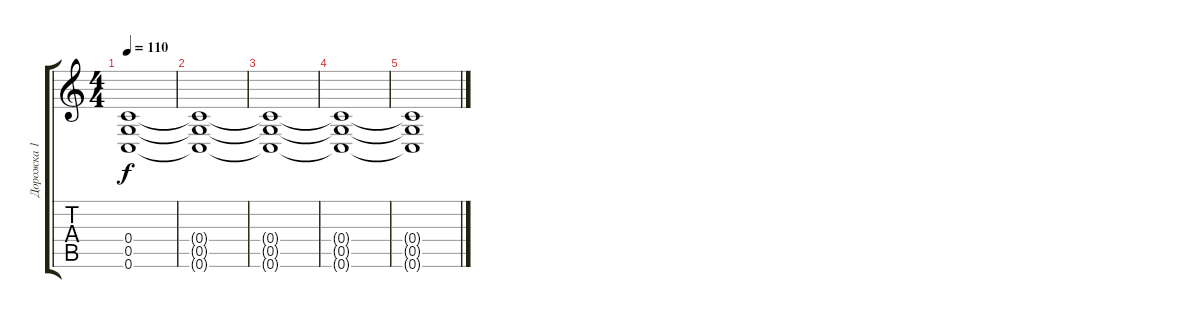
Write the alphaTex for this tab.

\track ("Дорожка 1" "Дорожка 1") {instrument distortionguitar}
\staff {score tabs}
\tuning (D4 A3 F3 C3 G2 C2) {hide}
\ts (4 4)
\tempo 110
\clef g2
\ks c
(0.4{t} 0.5{t} 0.6{t}).1{dy f} |
(0.4{t} 0.5{t} 0.6{t}).1 |
(0.4{t} 0.5{t} 0.6{t}).1 |
(0.4{t} 0.5{t} 0.6{t}).1 |
(0.4{t} 0.5{t} 0.6{t}).1
